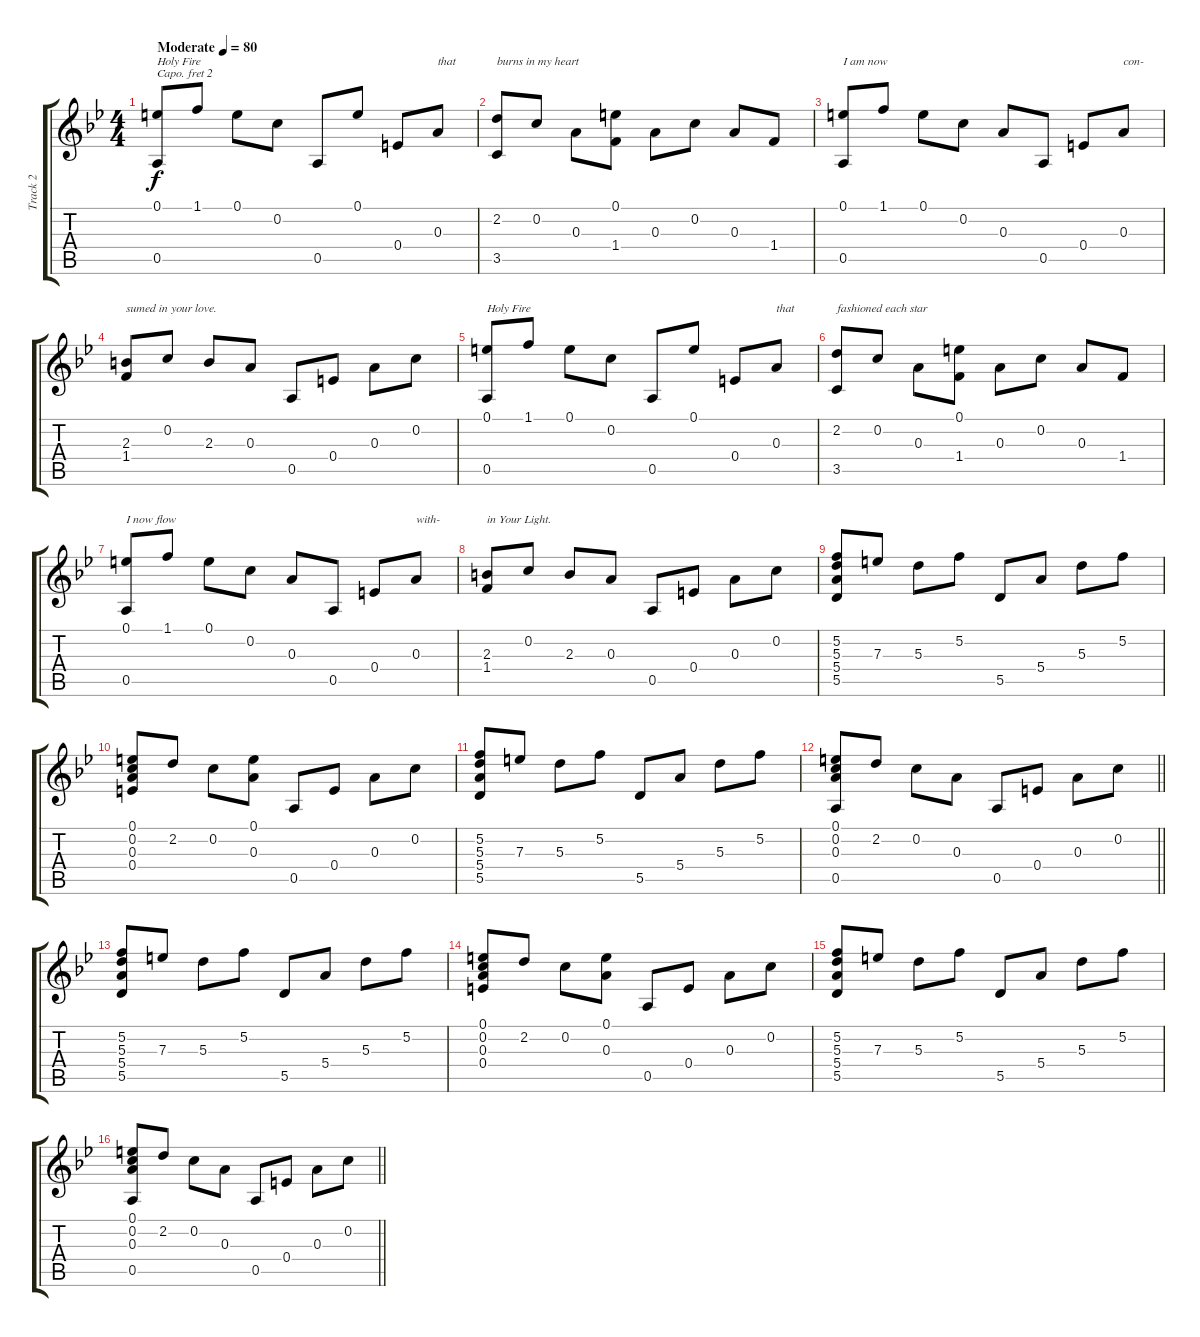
\track ("Track 2" "Track 2") {instrument acousticguitarsteel}
\staff {score tabs}
\capo 2
\tuning (D4 Bb3 G3 D3 G2 D2) {hide}
\ts (4 4)
\tempo (80 "Moderate")
\clef g2
\ks gminor
(0.1 0.5).8{txt "Holy Fire" dy f instrument acousticguitarsteel} 1.1.8 0.1.8 0.2.8 0.5.8 0.1.8 0.4.8 0.3.8{txt "that"} |
(2.2 3.5).8{txt "burns in my heart"} 0.2.8 0.3.8 (0.1 1.4).8 0.3.8 0.2.8 0.3.8 1.4.8 |
(0.1 0.5).8{txt "I am now "} 1.1.8 0.1.8 0.2.8 0.3.8 0.5.8 0.4.8 0.3.8{txt "con-"} |
(2.3 1.4).8{txt "sumed in your love."} 0.2.8 2.3.8 0.3.8 0.5.8 0.4.8 0.3.8 0.2.8 |
(0.1 0.5).8{txt "Holy Fire"} 1.1.8 0.1.8 0.2.8 0.5.8 0.1.8 0.4.8 0.3.8{txt "that"} |
(2.2 3.5).8{txt "fashioned each star"} 0.2.8 0.3.8 (0.1 1.4).8 0.3.8 0.2.8 0.3.8 1.4.8 |
(0.1 0.5).8{txt "I now flow"} 1.1.8 0.1.8 0.2.8 0.3.8 0.5.8 0.4.8 0.3.8{txt "with-"} |
(2.3 1.4).8{txt "in Your Light."} 0.2.8 2.3.8 0.3.8 0.5.8 0.4.8 0.3.8 0.2.8 |
(5.2 5.3 5.4 5.5).8 7.3.8 5.3.8 5.2.8 5.5.8 5.4.8 5.3.8 5.2.8 |
(0.1 0.2 0.3 0.4).8 2.2.8 0.2.8 (0.1 0.3).8 0.5.8 0.4.8 0.3.8 0.2.8 |
(5.2 5.3 5.4 5.5).8 7.3.8 5.3.8 5.2.8 5.5.8 5.4.8 5.3.8 5.2.8 |
\barLineRight lightlight
(0.1 0.2 0.3 0.5).8 2.2.8 0.2.8 0.3.8 0.5.8 0.4.8 0.3.8 0.2.8 |
(5.2 5.3 5.4 5.5).8 7.3.8 5.3.8 5.2.8 5.5.8 5.4.8 5.3.8 5.2.8 |
(0.1 0.2 0.3 0.4).8 2.2.8 0.2.8 (0.1 0.3).8 0.5.8 0.4.8 0.3.8 0.2.8 |
(5.2 5.3 5.4 5.5).8 7.3.8 5.3.8 5.2.8 5.5.8 5.4.8 5.3.8 5.2.8 |
\barLineRight lightlight
(0.1 0.2 0.3 0.5).8 2.2.8 0.2.8 0.3.8 0.5.8 0.4.8 0.3.8 0.2.8
